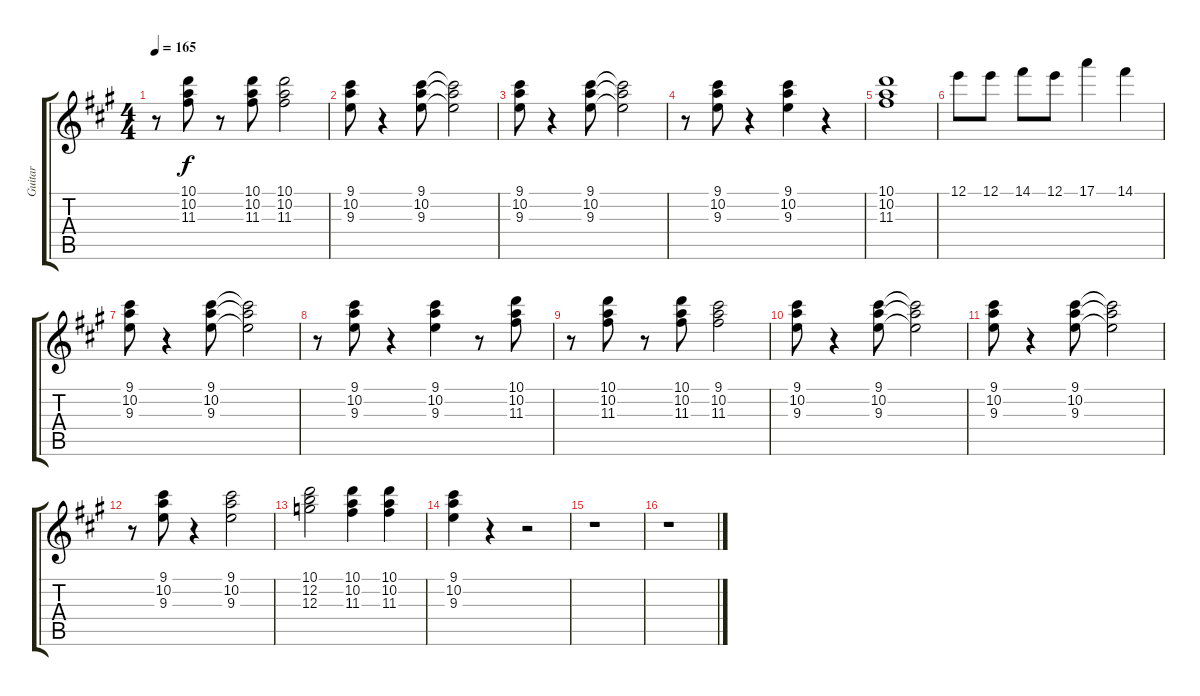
\track ("Guitar" "Guitar") {instrument overdrivenguitar}
\staff {score tabs}
\tuning (E4 B3 G3 D3 A2 E2) {hide}
\ts (4 4)
\tempo 165
\clef g2
\ks a
r.8{dy f} (10.1 10.2 11.3).8 r.8 (10.1 10.2 11.3).8 (10.1 10.2 11.3).2 |
(9.1 10.2 9.3).8 r.4 (9.1 10.2 9.3).8 (9.1{t} 10.2{t} 9.3{t}).2 |
(9.1 10.2 9.3).8 r.4 (9.1 10.2 9.3).8 (9.1{t} 10.2{t} 9.3{t}).2 |
r.8 (9.1 10.2 9.3).8 r.4 (9.1 10.2 9.3).4 r.4 |
(10.1 10.2 11.3).1 |
12.1.8 12.1.8 14.1.8 12.1.8 17.1.4 14.1.4 |
(9.1 10.2 9.3).8 r.4 (9.1 10.2 9.3).8 (9.1{t} 10.2{t} 9.3{t}).2 |
r.8 (9.1 10.2 9.3).8 r.4 (9.1 10.2 9.3).4 r.8 (10.1 10.2 11.3).8 |
r.8 (10.1 10.2 11.3).8 r.8 (10.1 10.2 11.3).8 (9.1 10.2 11.3).2 |
(9.1 10.2 9.3).8 r.4 (9.1 10.2 9.3).8 (9.1{t} 10.2{t} 9.3{t}).2 |
(9.1 10.2 9.3).8 r.4 (9.1 10.2 9.3).8 (9.1{t} 10.2{t} 9.3{t}).2 |
r.8 (9.1 10.2 9.3).8 r.4 (9.1 10.2 9.3).2 |
(10.1 12.2 12.3).2 (10.1 10.2 11.3).4 (10.1 10.2 11.3).4 |
(9.1 10.2 9.3).4 r.4 r.2 |
r.1 |
r.1
